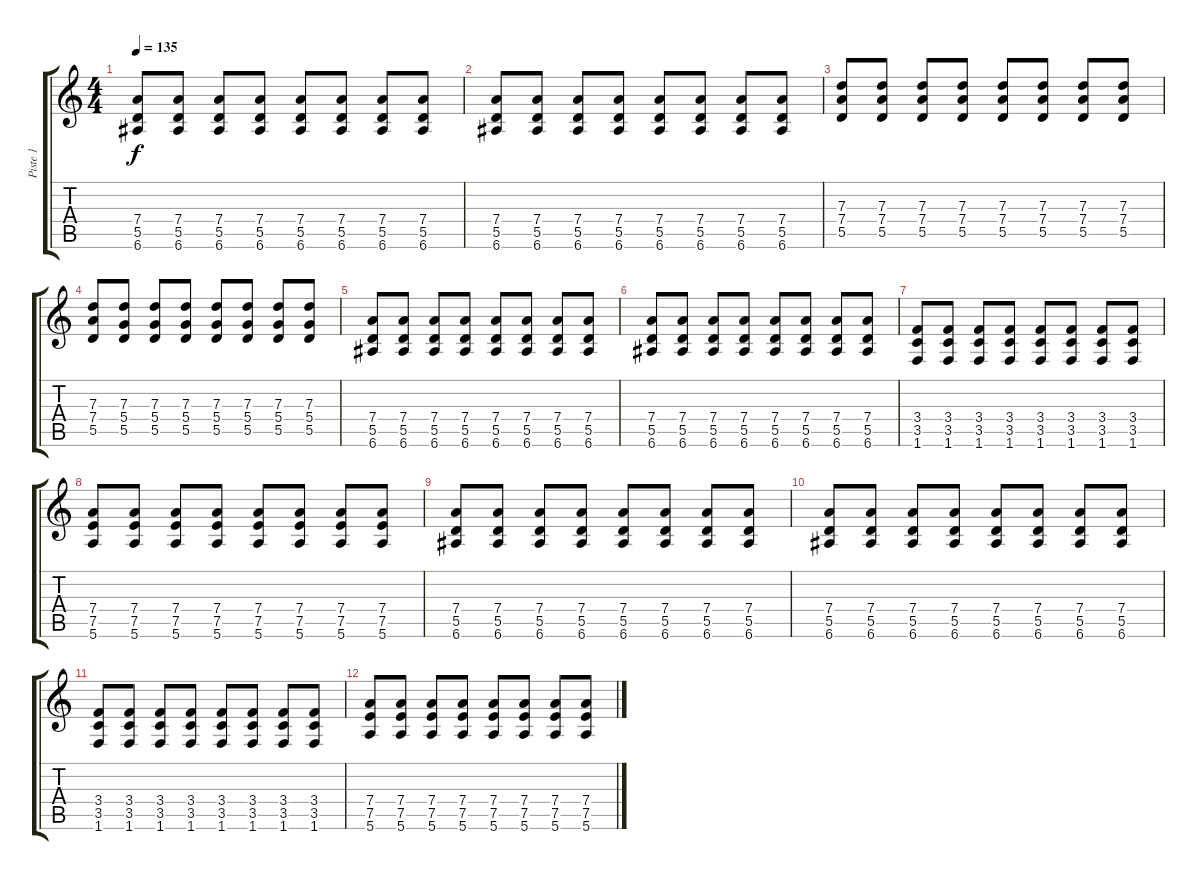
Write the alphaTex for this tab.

\track ("Piste 1" "Piste 1") {instrument acousticguitarsteel}
\staff {score tabs}
\tuning (E4 B3 G3 D3 A2 E2) {hide}
\ts (4 4)
\tempo 135
\clef g2
\ks c
(7.4 5.5 6.6).8{dy f} (7.4 5.5 6.6).8 (7.4 5.5 6.6).8 (7.4 5.5 6.6).8 (7.4 5.5 6.6).8 (7.4 5.5 6.6).8 (7.4 5.5 6.6).8 (7.4 5.5 6.6).8 |
(7.4 5.5 6.6).8 (7.4 5.5 6.6).8 (7.4 5.5 6.6).8 (7.4 5.5 6.6).8 (7.4 5.5 6.6).8 (7.4 5.5 6.6).8 (7.4 5.5 6.6).8 (7.4 5.5 6.6).8 |
(7.3 7.4 5.5).8 (7.3 7.4 5.5).8 (7.3 7.4 5.5).8 (7.3 7.4 5.5).8 (7.3 7.4 5.5).8 (7.3 7.4 5.5).8 (7.3 7.4 5.5).8 (7.3 7.4 5.5).8 |
(7.3 7.4 5.5).8 (7.3 5.4 5.5).8 (7.3 5.4 5.5).8 (7.3 5.4 5.5).8 (7.3 5.4 5.5).8 (7.3 5.4 5.5).8 (7.3 5.4 5.5).8 (7.3 5.4 5.5).8 |
(7.4 5.5 6.6).8 (7.4 5.5 6.6).8 (7.4 5.5 6.6).8 (7.4 5.5 6.6).8 (7.4 5.5 6.6).8 (7.4 5.5 6.6).8 (7.4 5.5 6.6).8 (7.4 5.5 6.6).8 |
(7.4 5.5 6.6).8 (7.4 5.5 6.6).8 (7.4 5.5 6.6).8 (7.4 5.5 6.6).8 (7.4 5.5 6.6).8 (7.4 5.5 6.6).8 (7.4 5.5 6.6).8 (7.4 5.5 6.6).8 |
(3.4 3.5 1.6).8 (3.4 3.5 1.6).8 (3.4 3.5 1.6).8 (3.4 3.5 1.6).8 (3.4 3.5 1.6).8 (3.4 3.5 1.6).8 (3.4 3.5 1.6).8 (3.4 3.5 1.6).8 |
(7.4 7.5 5.6).8 (7.4 7.5 5.6).8 (7.4 7.5 5.6).8 (7.4 7.5 5.6).8 (7.4 7.5 5.6).8 (7.4 7.5 5.6).8 (7.4 7.5 5.6).8 (7.4 7.5 5.6).8 |
(7.4 5.5 6.6).8 (7.4 5.5 6.6).8 (7.4 5.5 6.6).8 (7.4 5.5 6.6).8 (7.4 5.5 6.6).8 (7.4 5.5 6.6).8 (7.4 5.5 6.6).8 (7.4 5.5 6.6).8 |
(7.4 5.5 6.6).8 (7.4 5.5 6.6).8 (7.4 5.5 6.6).8 (7.4 5.5 6.6).8 (7.4 5.5 6.6).8 (7.4 5.5 6.6).8 (7.4 5.5 6.6).8 (7.4 5.5 6.6).8 |
(3.4 3.5 1.6).8 (3.4 3.5 1.6).8 (3.4 3.5 1.6).8 (3.4 3.5 1.6).8 (3.4 3.5 1.6).8 (3.4 3.5 1.6).8 (3.4 3.5 1.6).8 (3.4 3.5 1.6).8 |
(7.4 7.5 5.6).8 (7.4 7.5 5.6).8 (7.4 7.5 5.6).8 (7.4 7.5 5.6).8 (7.4 7.5 5.6).8 (7.4 7.5 5.6).8 (7.4 7.5 5.6).8 (7.4 7.5 5.6).8
